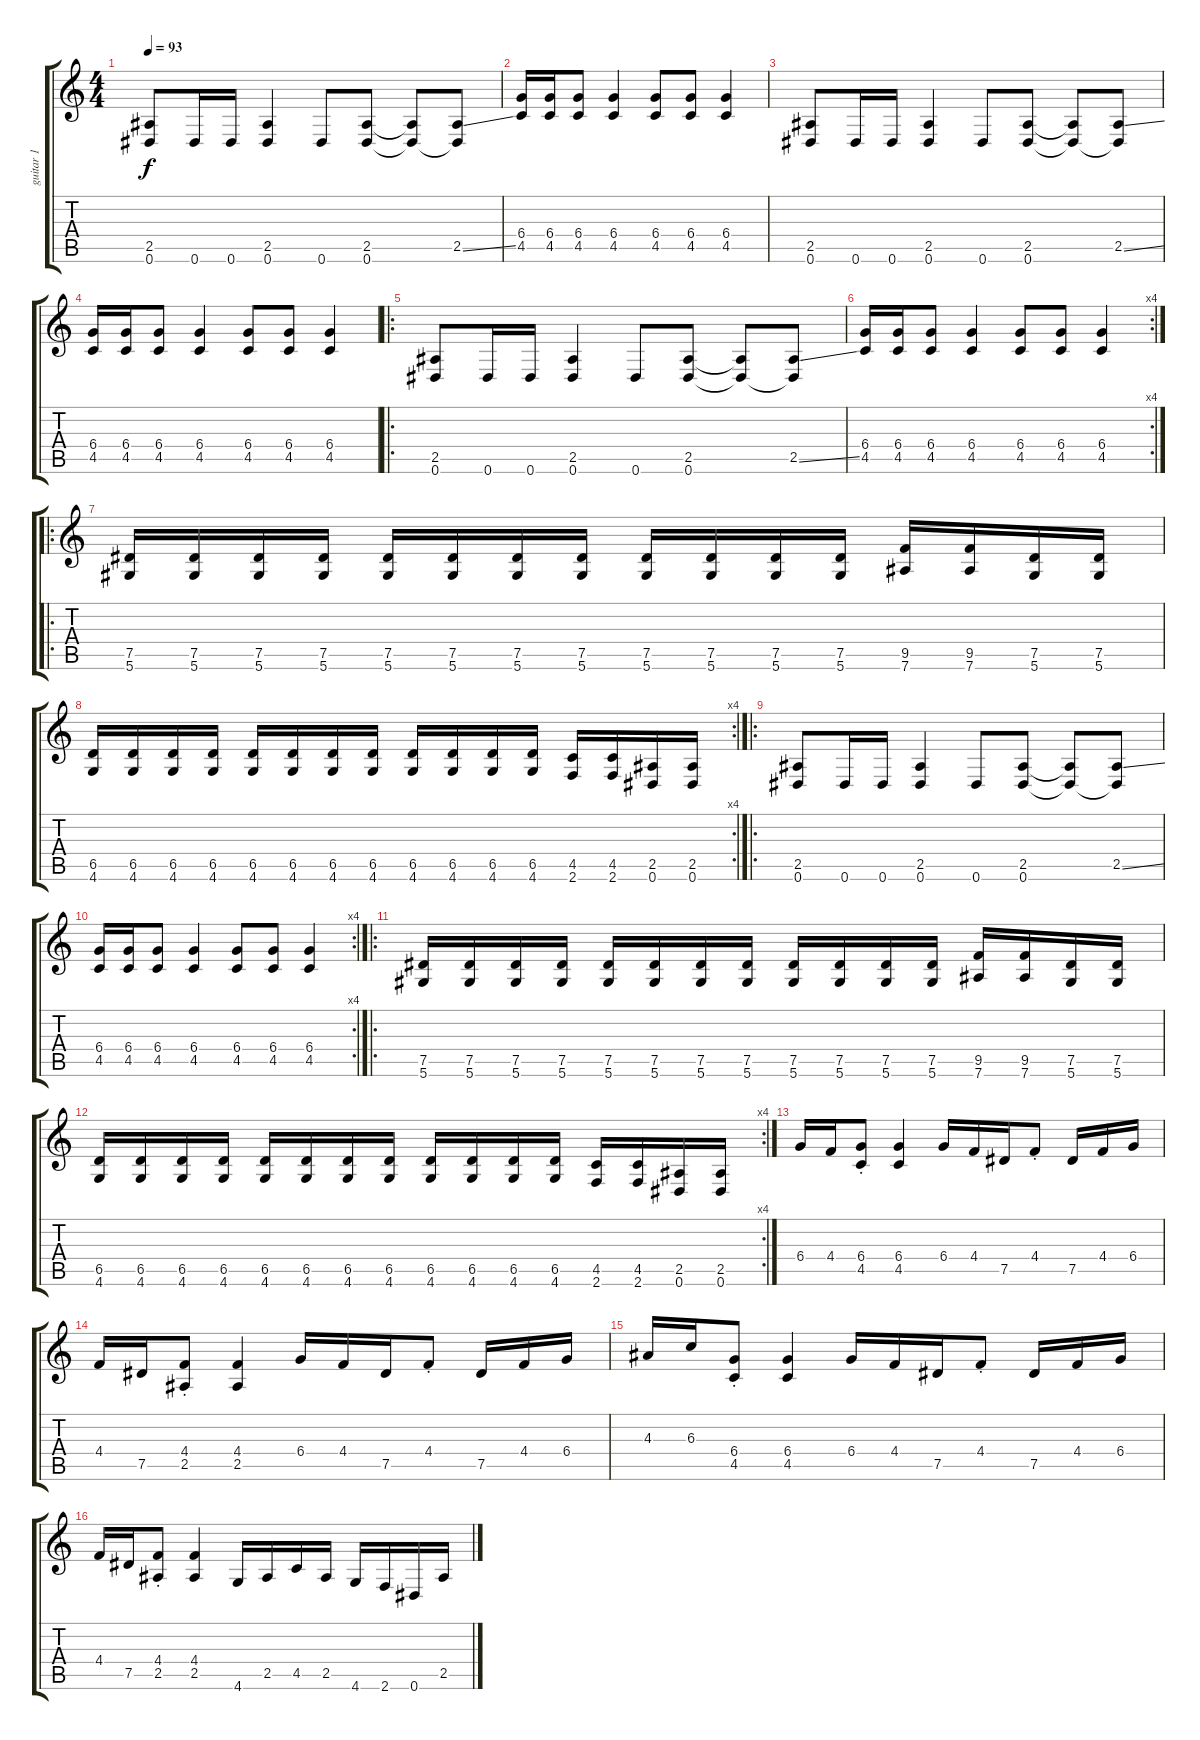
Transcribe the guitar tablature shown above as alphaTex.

\track ("guitar 1" "guitar 1") {instrument distortionguitar}
\staff {score tabs}
\tuning (Eb4 Bb3 Gb3 Db3 Ab2 Eb2) {hide}
\ts (4 4)
\tempo 93
\clef g2
\ks c
(2.5 0.6).8{dy f instrument distortionguitar} 0.6.16 0.6.16 (2.5 0.6).4 0.6.8 (2.5 0.6).8 (2.5{t} 0.6{t}).8 (2.5{ss} 0.6{t}).8 |
(6.4 4.5).16 (6.4 4.5).16 (6.4 4.5).8 (6.4 4.5).4 (6.4 4.5).8 (6.4 4.5).8 (6.4 4.5).4 |
(2.5 0.6).8 0.6.16 0.6.16 (2.5 0.6).4 0.6.8 (2.5 0.6).8 (2.5{t} 0.6{t}).8 (2.5{ss} 0.6{t}).8 |
(6.4 4.5).16 (6.4 4.5).16 (6.4 4.5).8 (6.4 4.5).4 (6.4 4.5).8 (6.4 4.5).8 (6.4 4.5).4 |
\ro
(2.5 0.6).8 0.6.16 0.6.16 (2.5 0.6).4 0.6.8 (2.5 0.6).8 (2.5{t} 0.6{t}).8 (2.5{ss} 0.6{t}).8 |
\rc 4
(6.4 4.5).16 (6.4 4.5).16 (6.4 4.5).8 (6.4 4.5).4 (6.4 4.5).8 (6.4 4.5).8 (6.4 4.5).4 |
\ro
(7.5 5.6).16 (7.5 5.6).16 (7.5 5.6).16 (7.5 5.6).16 (7.5 5.6).16 (7.5 5.6).16 (7.5 5.6).16 (7.5 5.6).16 (7.5 5.6).16 (7.5 5.6).16 (7.5 5.6).16 (7.5 5.6).16 (9.5 7.6).16 (9.5 7.6).16 (7.5 5.6).16 (7.5 5.6).16 |
\rc 4
(6.5 4.6).16 (6.5 4.6).16 (6.5 4.6).16 (6.5 4.6).16 (6.5 4.6).16 (6.5 4.6).16 (6.5 4.6).16 (6.5 4.6).16 (6.5 4.6).16 (6.5 4.6).16 (6.5 4.6).16 (6.5 4.6).16 (4.5 2.6).16 (4.5 2.6).16 (2.5 0.6).16 (2.5 0.6).16 |
\ro
(2.5 0.6).8 0.6.16 0.6.16 (2.5 0.6).4 0.6.8 (2.5 0.6).8 (2.5{t} 0.6{t}).8 (2.5{ss} 0.6{t}).8 |
\rc 4
(6.4 4.5).16 (6.4 4.5).16 (6.4 4.5).8 (6.4 4.5).4 (6.4 4.5).8 (6.4 4.5).8 (6.4 4.5).4 |
\ro
(7.5 5.6).16 (7.5 5.6).16 (7.5 5.6).16 (7.5 5.6).16 (7.5 5.6).16 (7.5 5.6).16 (7.5 5.6).16 (7.5 5.6).16 (7.5 5.6).16 (7.5 5.6).16 (7.5 5.6).16 (7.5 5.6).16 (9.5 7.6).16 (9.5 7.6).16 (7.5 5.6).16 (7.5 5.6).16 |
\rc 4
(6.5 4.6).16 (6.5 4.6).16 (6.5 4.6).16 (6.5 4.6).16 (6.5 4.6).16 (6.5 4.6).16 (6.5 4.6).16 (6.5 4.6).16 (6.5 4.6).16 (6.5 4.6).16 (6.5 4.6).16 (6.5 4.6).16 (4.5 2.6).16 (4.5 2.6).16 (2.5 0.6).16 (2.5 0.6).16 |
6.4.16 4.4.16 (6.4{st} 4.5{st}).8 (6.4 4.5).4 6.4.16 4.4.16 7.5.16 4.4{st}.8 7.5.16 4.4.16 6.4.16 |
4.4.16 7.5.16 (4.4{st} 2.5{st}).8 (4.4 2.5).4 6.4.16 4.4.16 7.5.16 4.4{st}.8 7.5.16 4.4.16 6.4.16 |
4.3.16 6.3.16 (6.4{st} 4.5{st}).8 (6.4 4.5).4 6.4.16 4.4.16 7.5.16 4.4{st}.8 7.5.16 4.4.16 6.4.16 |
4.4.16 7.5.16 (4.4{st} 2.5{st}).8 (4.4 2.5).4 4.6.16 2.5.16 4.5.16 2.5.16 4.6.16 2.6.16 0.6.16 2.5.16
